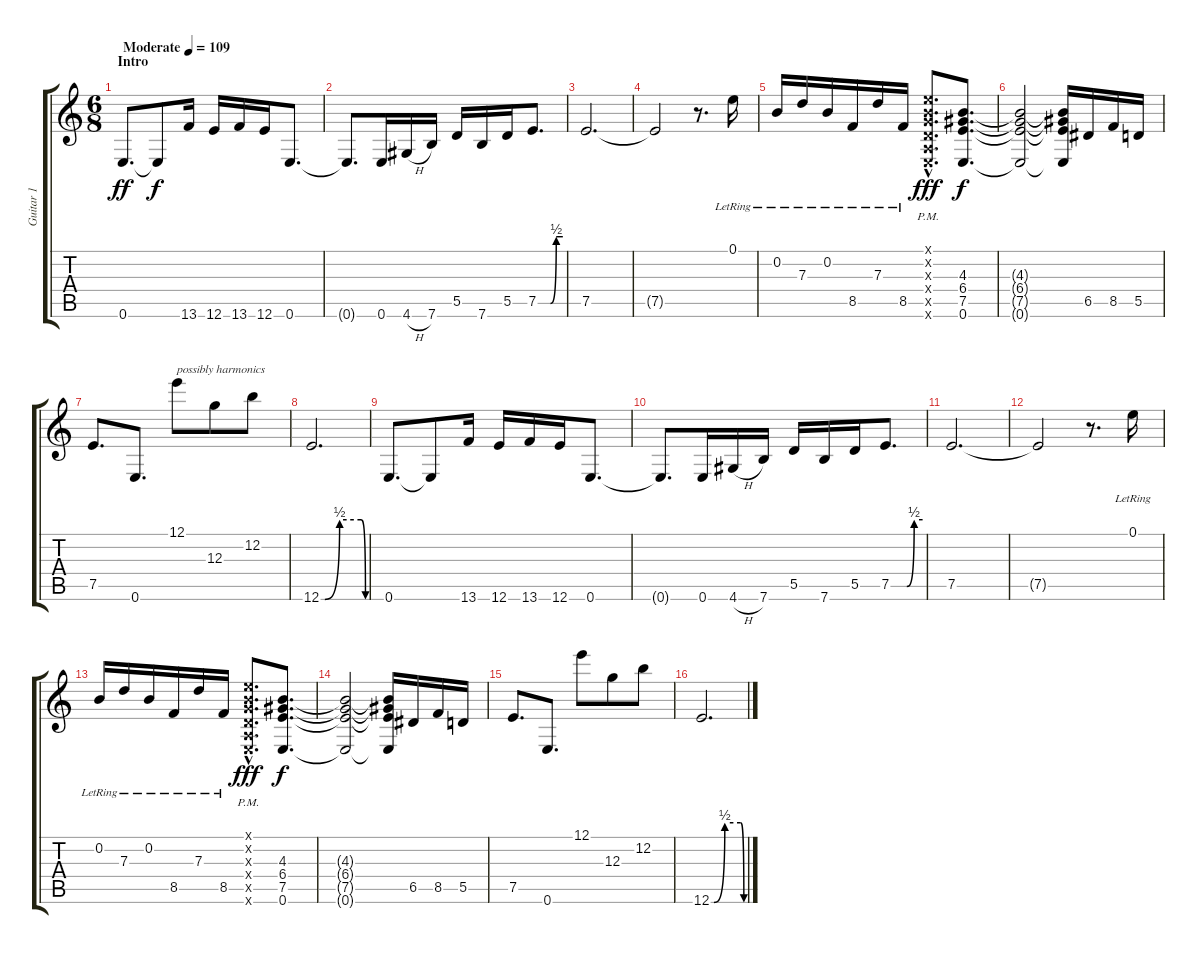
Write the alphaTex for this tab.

\track ("Guitar 1" "Guitar 1") {instrument distortionguitar}
\staff {score tabs}
\tuning (E4 B3 G3 D3 A2 E2) {hide}
\ts (6 8)
\section ("" "Intro")
\tempo (109 "Moderate")
\clef g2
\ks c
0.6.8{d dy ff instrument distortionguitar} 0.6{t}.8{dy f} 13.6.16 12.6.16 13.6.16 12.6.16 0.6.8{d} |
0.6{t}.8{d} 0.6.16 4.6{h}.16 7.6.16 5.5.16 7.6.16 5.5.16 7.5{be (custom 0 0 30 0 44 2 60 2)}.8{d} |
7.5.2{d} |
7.5{t}.2 r.8{d} 0.1{lr}.16 |
0.2{lr}.16 7.3{lr}.16 0.2{lr}.16 8.5{lr}.16 7.3{lr}.16 8.5{lr}.16 (0.1{hac x} 0.2{hac x} 0.3{hac x} 0.4{hac x} 0.5{hac x} 0.6{hac pm x}).8{d dy fff} (4.3 6.4 7.5 0.6).8{d dy f} |
(4.3{t} 6.4{t} 7.5{t} 0.6{t}).2 (4.3{t} 6.4{t} 7.5{t} 0.6{t}).16 6.5.16 8.5.16 5.5.16 |
7.5.8{d} 0.6.8{d} 12.1.8{txt "possibly harmonics"} 12.3.8 12.2.8 |
12.6{be (custom 0 0 5 0 25 2 54 2 60 0)}.2{d} |
0.6.8{d} 0.6{t}.8 13.6.16 12.6.16 13.6.16 12.6.16 0.6.8{d} |
0.6{t}.8{d} 0.6.16 4.6{h}.16 7.6.16 5.5.16 7.6.16 5.5.16 7.5{be (custom 0 0 30 0 44 2 60 2)}.8{d} |
7.5.2{d} |
7.5{t}.2 r.8{d} 0.1{lr}.16 |
0.2{lr}.16 7.3{lr}.16 0.2{lr}.16 8.5{lr}.16 7.3{lr}.16 8.5{lr}.16 (0.1{hac x} 0.2{hac x} 0.3{hac x} 0.4{hac x} 0.5{hac x} 0.6{hac pm x}).8{d dy fff} (4.3 6.4 7.5 0.6).8{d dy f} |
(4.3{t} 6.4{t} 7.5{t} 0.6{t}).2 (4.3{t} 6.4{t} 7.5{t} 0.6{t}).16 6.5.16 8.5.16 5.5.16 |
7.5.8{d} 0.6.8{d} 12.1.8 12.3.8 12.2.8 |
12.6{be (custom 0 0 5 0 25 2 54 2 60 0)}.2{d}
